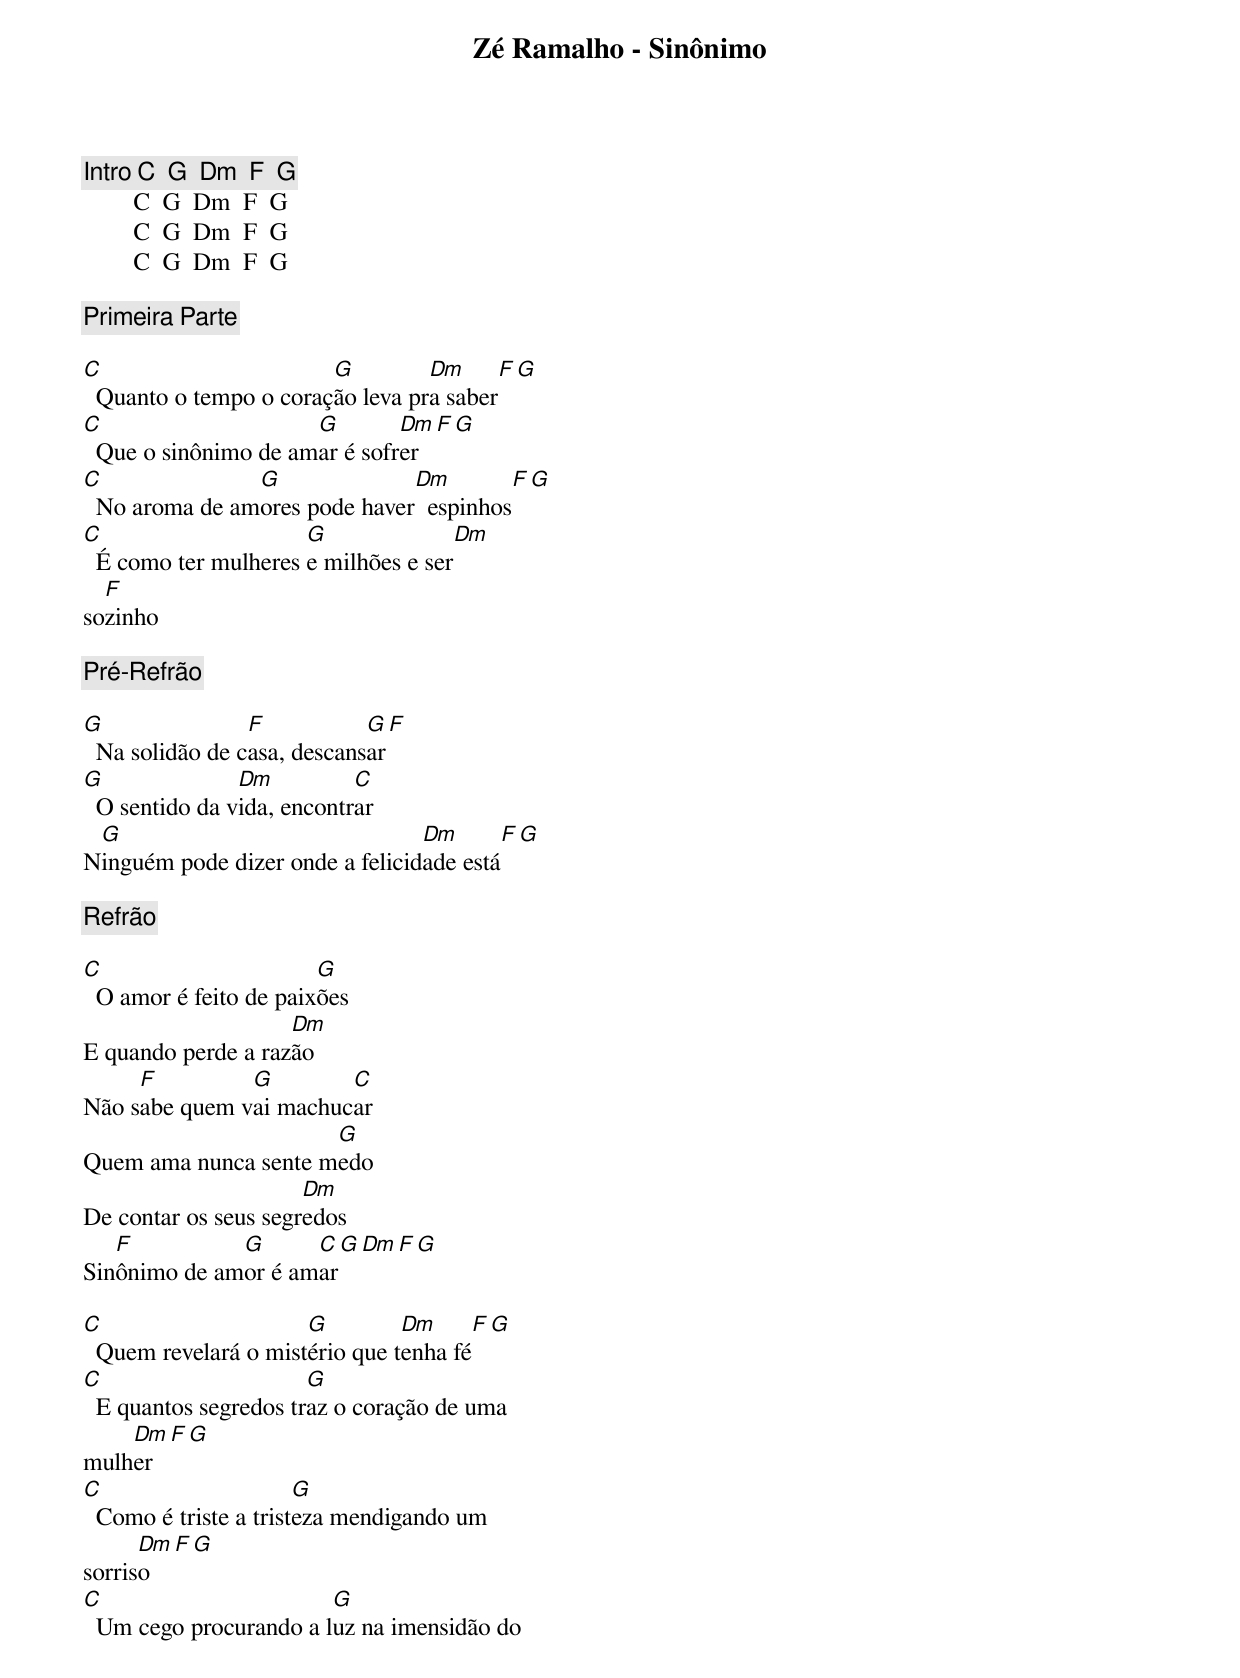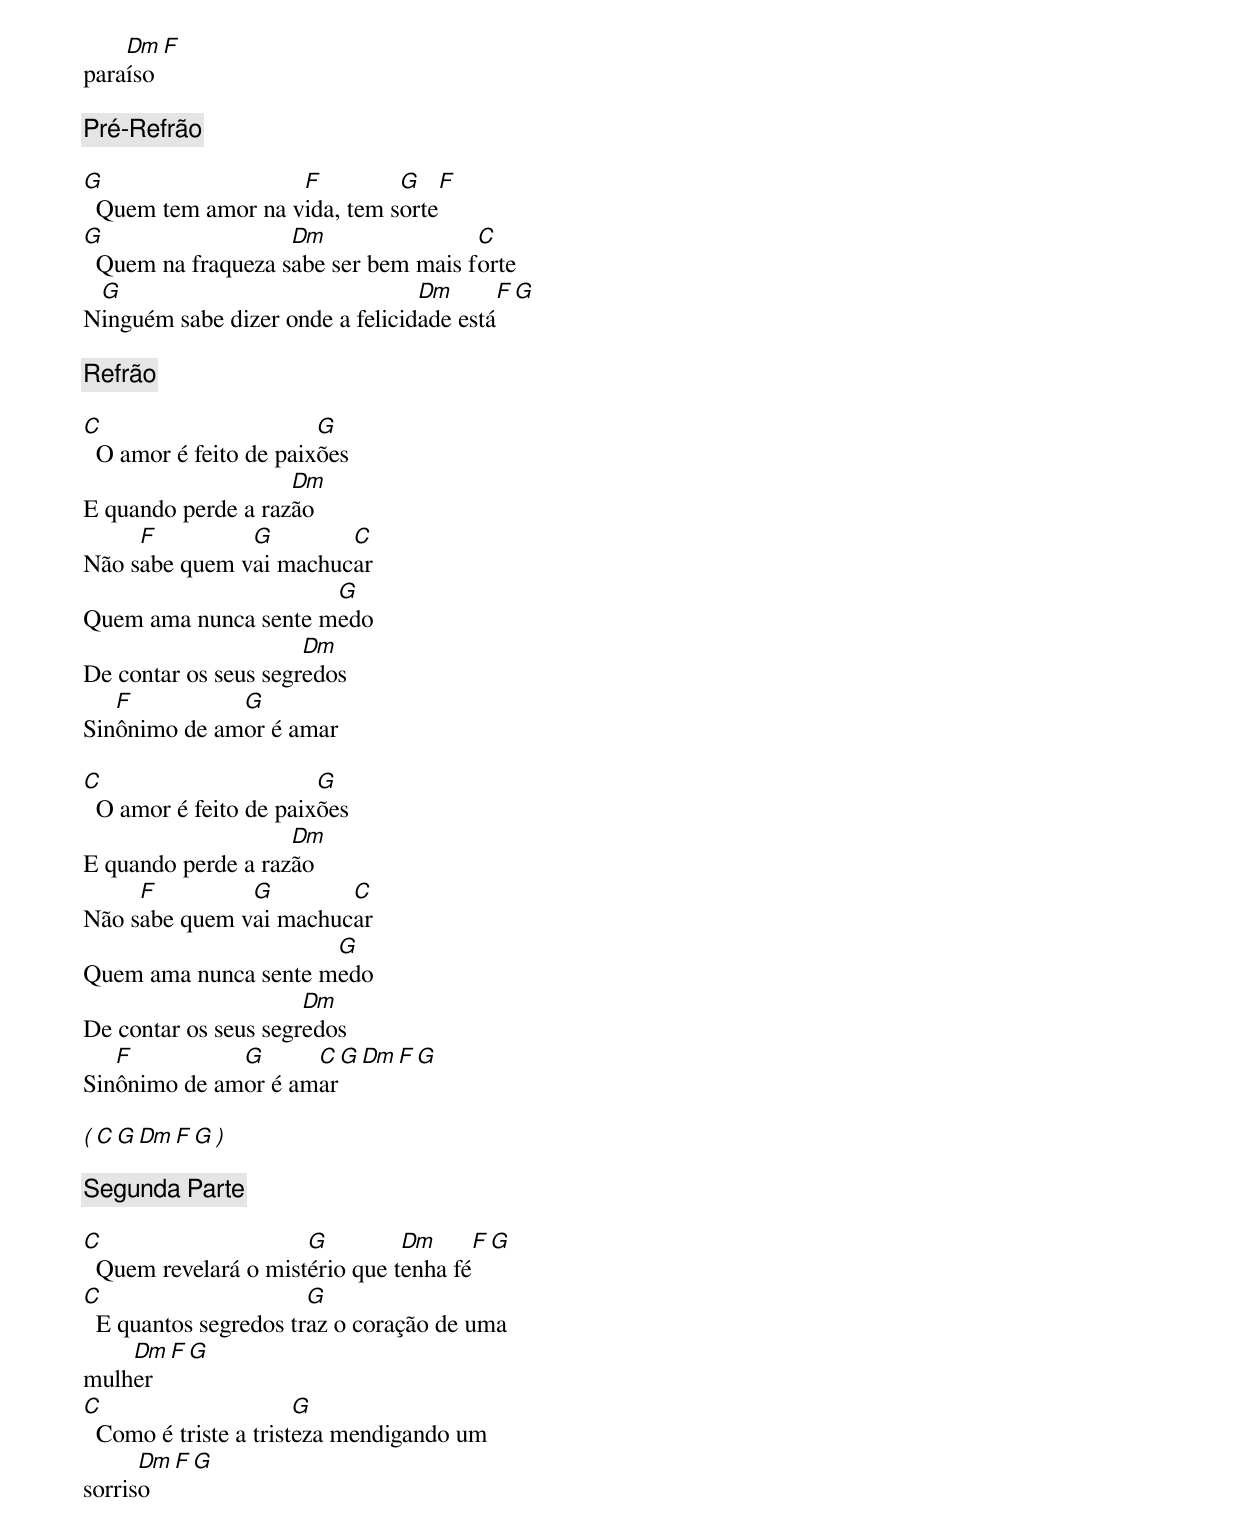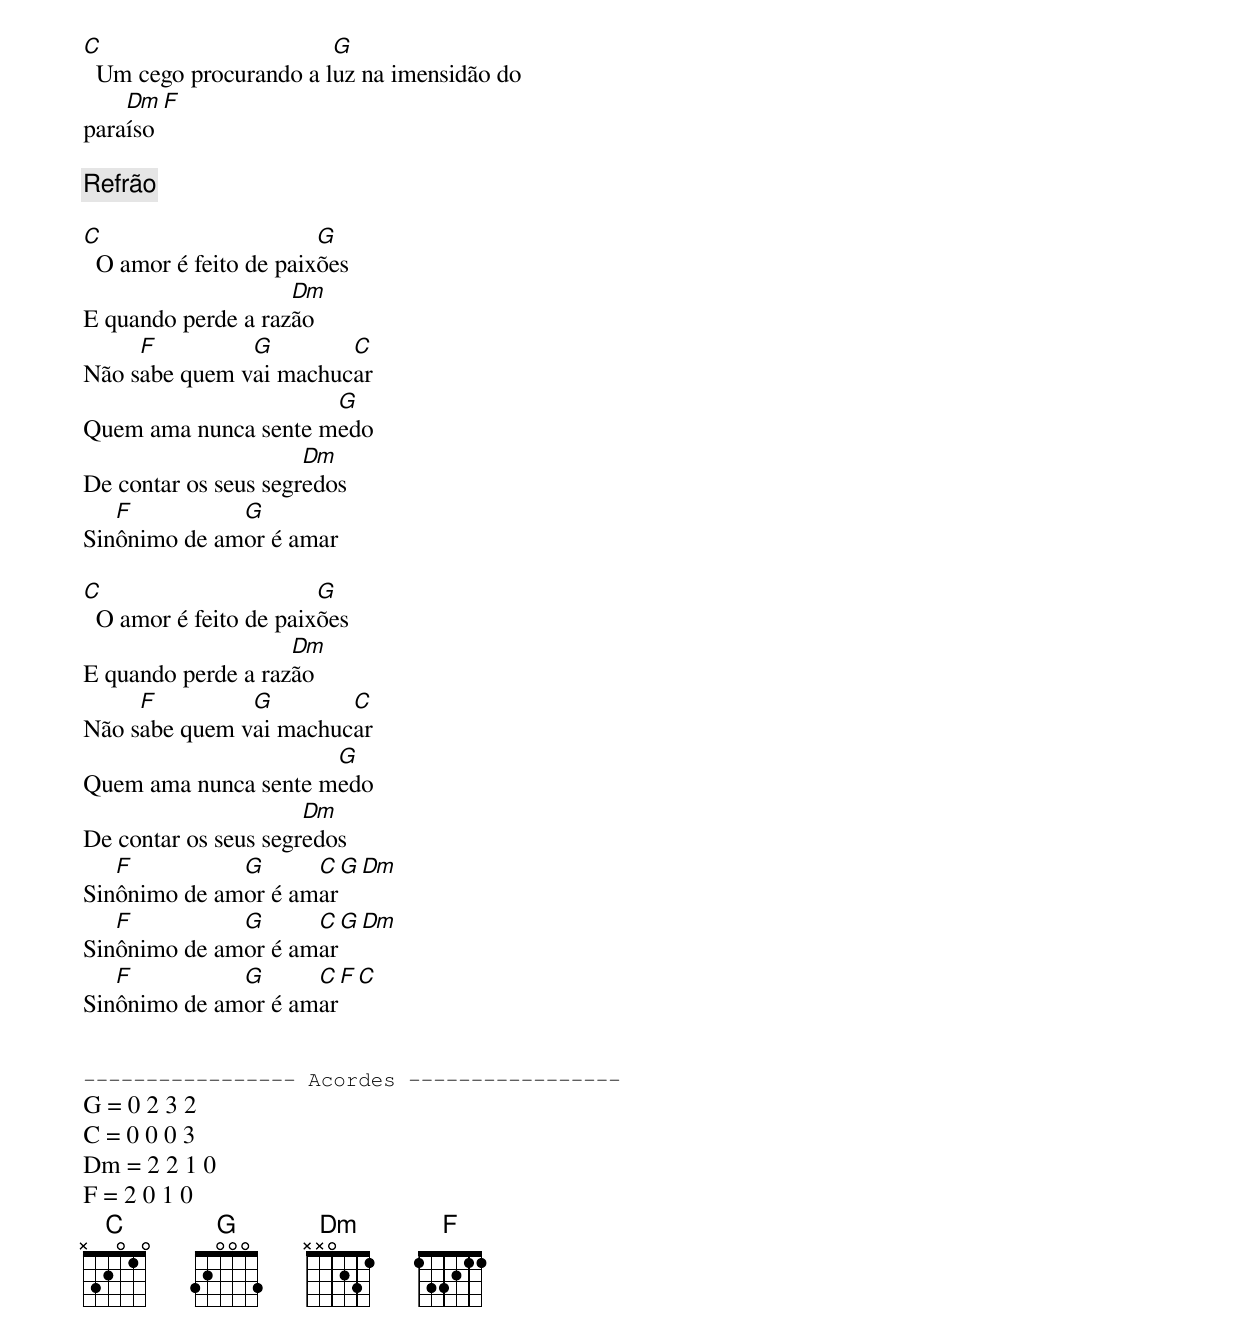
Zé Ramalho - Sinônimo

[Intro] C  G  Dm  F  G
        C  G  Dm  F  G
        C  G  Dm  F  G
        C  G  Dm  F  G

[Primeira Parte]

C                       G         Dm     F  G
  Quanto o tempo o coração leva pra saber
C                     G        Dm  F  G
  Que o sinônimo de amar é sofrer
C               G              Dm        F  G
  No aroma de amores pode haver  espinhos
C                     G                Dm
  É como ter mulheres e milhões e ser
  F
sozinho

[Pré-Refrão]

G                F           G   F
  Na solidão de casa, descansar
G               Dm          C
  O sentido da vida, encontrar
 G                               Dm      F  G
Ninguém pode dizer onde a felicidade está

[Refrão]

C                       G
  O amor é feito de paixões
                    Dm
E quando perde a razão
     F         G        C
Não sabe quem vai machucar
                      G
Quem ama nunca sente medo
                      Dm
De contar os seus segredos
   F          G      C  G  Dm  F  G
Sinônimo de amor é amar

C                     G         Dm     F  G
  Quem revelará o mistério que tenha fé
C                      G
  E quantos segredos traz o coração de uma
    Dm  F  G
mulher
C                      G
  Como é triste a tristeza mendigando um
      Dm  F  G
sorriso
C                       G
  Um cego procurando a luz na imensidão do
    Dm  F
paraíso

[Pré-Refrão]

G                   F         G    F
  Quem tem amor na vida, tem sorte
G                   Dm                C
  Quem na fraqueza sabe ser bem mais forte
 G                               Dm      F  G
Ninguém sabe dizer onde a felicidade está

[Refrão]

C                       G
  O amor é feito de paixões
                    Dm
E quando perde a razão
     F         G        C
Não sabe quem vai machucar
                      G
Quem ama nunca sente medo
                      Dm
De contar os seus segredos
   F          G
Sinônimo de amor é amar

C                       G
  O amor é feito de paixões
                    Dm
E quando perde a razão
     F         G        C
Não sabe quem vai machucar
                      G
Quem ama nunca sente medo
                      Dm
De contar os seus segredos
   F          G      C  G  Dm  F  G
Sinônimo de amor é amar

( C  G  Dm  F  G )

[Segunda Parte]

C                     G         Dm     F  G
  Quem revelará o mistério que tenha fé
C                      G
  E quantos segredos traz o coração de uma
    Dm  F  G
mulher
C                      G
  Como é triste a tristeza mendigando um
      Dm  F  G
sorriso
C                       G
  Um cego procurando a luz na imensidão do
    Dm  F
paraíso

[Refrão]

C                       G
  O amor é feito de paixões
                    Dm
E quando perde a razão
     F         G        C
Não sabe quem vai machucar
                      G
Quem ama nunca sente medo
                      Dm
De contar os seus segredos
   F          G
Sinônimo de amor é amar

C                       G
  O amor é feito de paixões
                    Dm
E quando perde a razão
     F         G        C
Não sabe quem vai machucar
                      G
Quem ama nunca sente medo
                      Dm
De contar os seus segredos
   F          G      C  G  Dm
Sinônimo de amor é amar
   F          G      C  G  Dm
Sinônimo de amor é amar
   F          G      C  F  C
Sinônimo de amor é amar


----------------- Acordes -----------------
G = 0 2 3 2
C = 0 0 0 3
Dm = 2 2 1 0
F = 2 0 1 0
